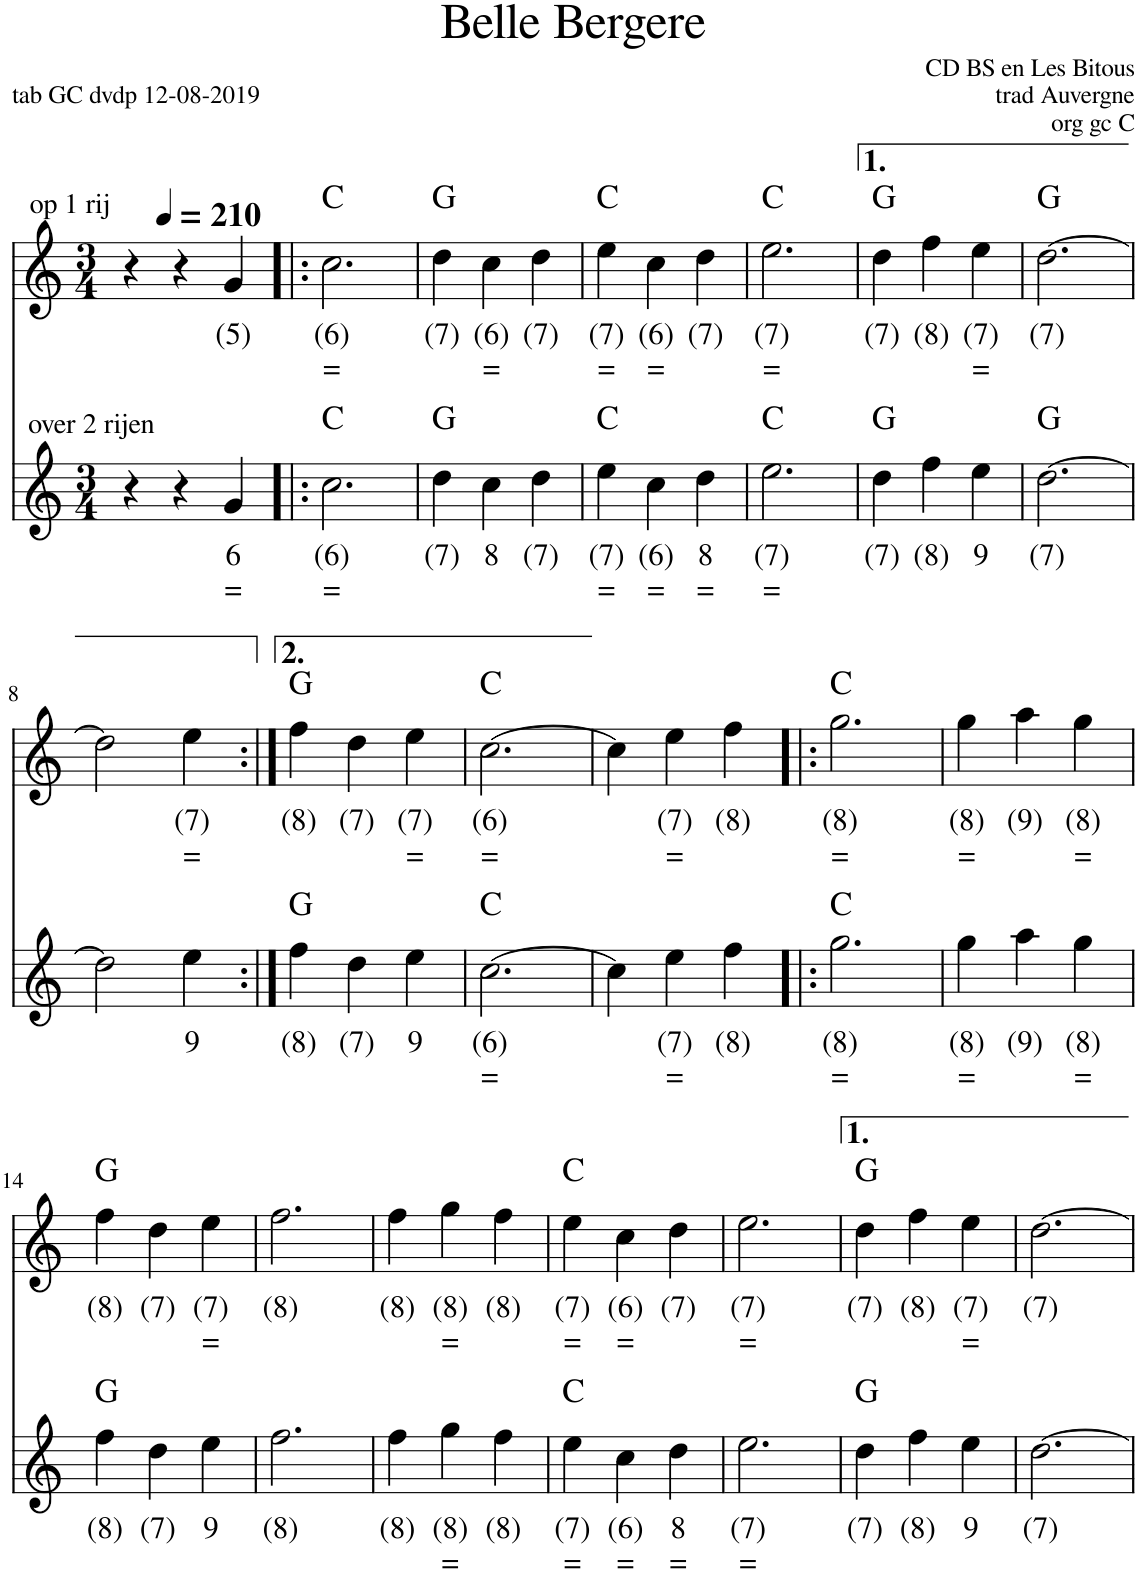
**kern	**text	**text	**harte	**kern	**text	**text	**harte
*part2	*part2	*part2	*part2	*part1	*part1	*part1	*part1
*staff2	*staff2	*staff2	*	*staff1	*staff1	*staff1	*
*I"Stem	*	*	*	*I"Accordeon	*	*	*
*	*	*	*	*I'Acc	*	*	*
*clefG2	*	*	*	*clefG2	*	*	*
*k[]	*	*	*	*k[]	*	*	*
*M3/4	*	*	*	*M3/4	*	*	*
=1	=1	=1	=1	=1	=1	=1	=1
!	!	!	!	!LO:TX:a:t=op 1 rij	!	!	!
!LO:TX:a:t=over 2 rijen	!	!	!	!	!	!	!
4r	.	.	.	4r	.	.	.
4r	.	.	.	4r	.	.	.
*	*	*	*	*MM210	*	*	*
!	!LO:LY:b	!LO:LY:b	!	!	!LO:LY:b	!	!
4g/	6	=	.	4g/	(5)	.	.
=2!|:	=2!|:	=2!|:	=2!|:	=2!|:	=2!|:	=2!|:	=2!|:
!	!LO:LY:b	!LO:LY:b	!	!	!LO:LY:b	!LO:LY:b	!
2.cc\	(6)	=	C:maj	2.cc\	(6)	=	C:maj
=3	=3	=3	=3	=3	=3	=3	=3
!	!LO:LY:b	!	!	!	!LO:LY:b	!	!
4dd\	(7)	.	G:maj	4dd\	(7)	.	G:maj
!	!LO:LY:b	!	!	!	!LO:LY:b	!LO:LY:b	!
4cc\	8	.	.	4cc\	(6)	=	.
!	!LO:LY:b	!	!	!	!LO:LY:b	!	!
4dd\	(7)	.	.	4dd\	(7)	.	.
=4	=4	=4	=4	=4	=4	=4	=4
!	!LO:LY:b	!LO:LY:b	!	!	!LO:LY:b	!LO:LY:b	!
4ee\	(7)	=	C:maj	4ee\	(7)	=	C:maj
!	!LO:LY:b	!LO:LY:b	!	!	!LO:LY:b	!LO:LY:b	!
4cc\	(6)	=	.	4cc\	(6)	=	.
!	!LO:LY:b	!LO:LY:b	!	!	!LO:LY:b	!	!
4dd\	8	=	.	4dd\	(7)	.	.
=5	=5	=5	=5	=5	=5	=5	=5
!	!LO:LY:b	!LO:LY:b	!	!	!LO:LY:b	!LO:LY:b	!
2.ee\	(7)	=	C:maj	2.ee\	(7)	=	C:maj
=6	=6	=6	=6	=6	=6	=6	=6
!	!LO:LY:b	!	!	!	!LO:LY:b	!	!
4dd\	(7)	.	G:maj	4dd\	(7)	.	G:maj
!	!LO:LY:b	!	!	!	!LO:LY:b	!	!
4ff\	(8)	.	.	4ff\	(8)	.	.
!	!LO:LY:b	!	!	!	!LO:LY:b	!LO:LY:b	!
4ee\	9	.	.	4ee\	(7)	=	.
=7	=7	=7	=7	=7	=7	=7	=7
!	!LO:LY:b	!	!	!	!LO:LY:b	!	!
[2.dd\	(7)	.	G:maj	[2.dd\	(7)	.	G:maj
!!LO:LB:g=z
=8	=8	=8	=8	=8	=8	=8	=8
2dd\]	.	.	.	2dd\]	.	.	.
!	!LO:LY:b	!	!	!	!LO:LY:b	!LO:LY:b	!
4ee\	9	.	.	4ee\	(7)	=	.
=9:|!	=9:|!	=9:|!	=9:|!	=9:|!	=9:|!	=9:|!	=9:|!
!	!LO:LY:b	!	!	!	!LO:LY:b	!	!
4ff\	(8)	.	G:maj	4ff\	(8)	.	G:maj
!	!LO:LY:b	!	!	!	!LO:LY:b	!	!
4dd\	(7)	.	.	4dd\	(7)	.	.
!	!LO:LY:b	!	!	!	!LO:LY:b	!LO:LY:b	!
4ee\	9	.	.	4ee\	(7)	=	.
=10	=10	=10	=10	=10	=10	=10	=10
!	!LO:LY:b	!LO:LY:b	!	!	!LO:LY:b	!LO:LY:b	!
[2.cc\	(6)	=	C:maj	[2.cc\	(6)	=	C:maj
=11	=11	=11	=11	=11	=11	=11	=11
4cc\]	.	.	.	4cc\]	.	.	.
!	!LO:LY:b	!LO:LY:b	!	!	!LO:LY:b	!LO:LY:b	!
4ee\	(7)	=	.	4ee\	(7)	=	.
!	!LO:LY:b	!	!	!	!LO:LY:b	!	!
4ff\	(8)	.	.	4ff\	(8)	.	.
=12!|:	=12!|:	=12!|:	=12!|:	=12!|:	=12!|:	=12!|:	=12!|:
!	!LO:LY:b	!LO:LY:b	!	!	!LO:LY:b	!LO:LY:b	!
2.gg\	(8)	=	C:maj	2.gg\	(8)	=	C:maj
=13	=13	=13	=13	=13	=13	=13	=13
!	!LO:LY:b	!LO:LY:b	!	!	!LO:LY:b	!LO:LY:b	!
4gg\	(8)	=	.	4gg\	(8)	=	.
!	!LO:LY:b	!	!	!	!LO:LY:b	!	!
4aa\	(9)	.	.	4aa\	(9)	.	.
!	!LO:LY:b	!LO:LY:b	!	!	!LO:LY:b	!LO:LY:b	!
4gg\	(8)	=	.	4gg\	(8)	=	.
!!LO:LB:g=z
=14	=14	=14	=14	=14	=14	=14	=14
!	!LO:LY:b	!	!	!	!LO:LY:b	!	!
4ff\	(8)	.	G:maj	4ff\	(8)	.	G:maj
!	!LO:LY:b	!	!	!	!LO:LY:b	!	!
4dd\	(7)	.	.	4dd\	(7)	.	.
!	!LO:LY:b	!	!	!	!LO:LY:b	!LO:LY:b	!
4ee\	9	.	.	4ee\	(7)	=	.
=15	=15	=15	=15	=15	=15	=15	=15
!	!LO:LY:b	!	!	!	!LO:LY:b	!	!
2.ff\	(8)	.	.	2.ff\	(8)	.	.
=16	=16	=16	=16	=16	=16	=16	=16
!	!LO:LY:b	!	!	!	!LO:LY:b	!	!
4ff\	(8)	.	.	4ff\	(8)	.	.
!	!LO:LY:b	!LO:LY:b	!	!	!LO:LY:b	!LO:LY:b	!
4gg\	(8)	=	.	4gg\	(8)	=	.
!	!LO:LY:b	!	!	!	!LO:LY:b	!	!
4ff\	(8)	.	.	4ff\	(8)	.	.
=17	=17	=17	=17	=17	=17	=17	=17
!	!LO:LY:b	!LO:LY:b	!	!	!LO:LY:b	!LO:LY:b	!
4ee\	(7)	=	C:maj	4ee\	(7)	=	C:maj
!	!LO:LY:b	!LO:LY:b	!	!	!LO:LY:b	!LO:LY:b	!
4cc\	(6)	=	.	4cc\	(6)	=	.
!	!LO:LY:b	!LO:LY:b	!	!	!LO:LY:b	!	!
4dd\	8	=	.	4dd\	(7)	.	.
=18	=18	=18	=18	=18	=18	=18	=18
!	!LO:LY:b	!LO:LY:b	!	!	!LO:LY:b	!LO:LY:b	!
2.ee\	(7)	=	.	2.ee\	(7)	=	.
=19	=19	=19	=19	=19	=19	=19	=19
!	!LO:LY:b	!	!	!	!LO:LY:b	!	!
4dd\	(7)	.	G:maj	4dd\	(7)	.	G:maj
!	!LO:LY:b	!	!	!	!LO:LY:b	!	!
4ff\	(8)	.	.	4ff\	(8)	.	.
!	!LO:LY:b	!	!	!	!LO:LY:b	!LO:LY:b	!
4ee\	9	.	.	4ee\	(7)	=	.
=20	=20	=20	=20	=20	=20	=20	=20
!	!LO:LY:b	!	!	!	!LO:LY:b	!	!
[2.dd\	(7)	.	.	[2.dd\	(7)	.	.
=	=	=	=	=	=	=	=
*-	*-	*-	*-	*-	*-	*-	*-
